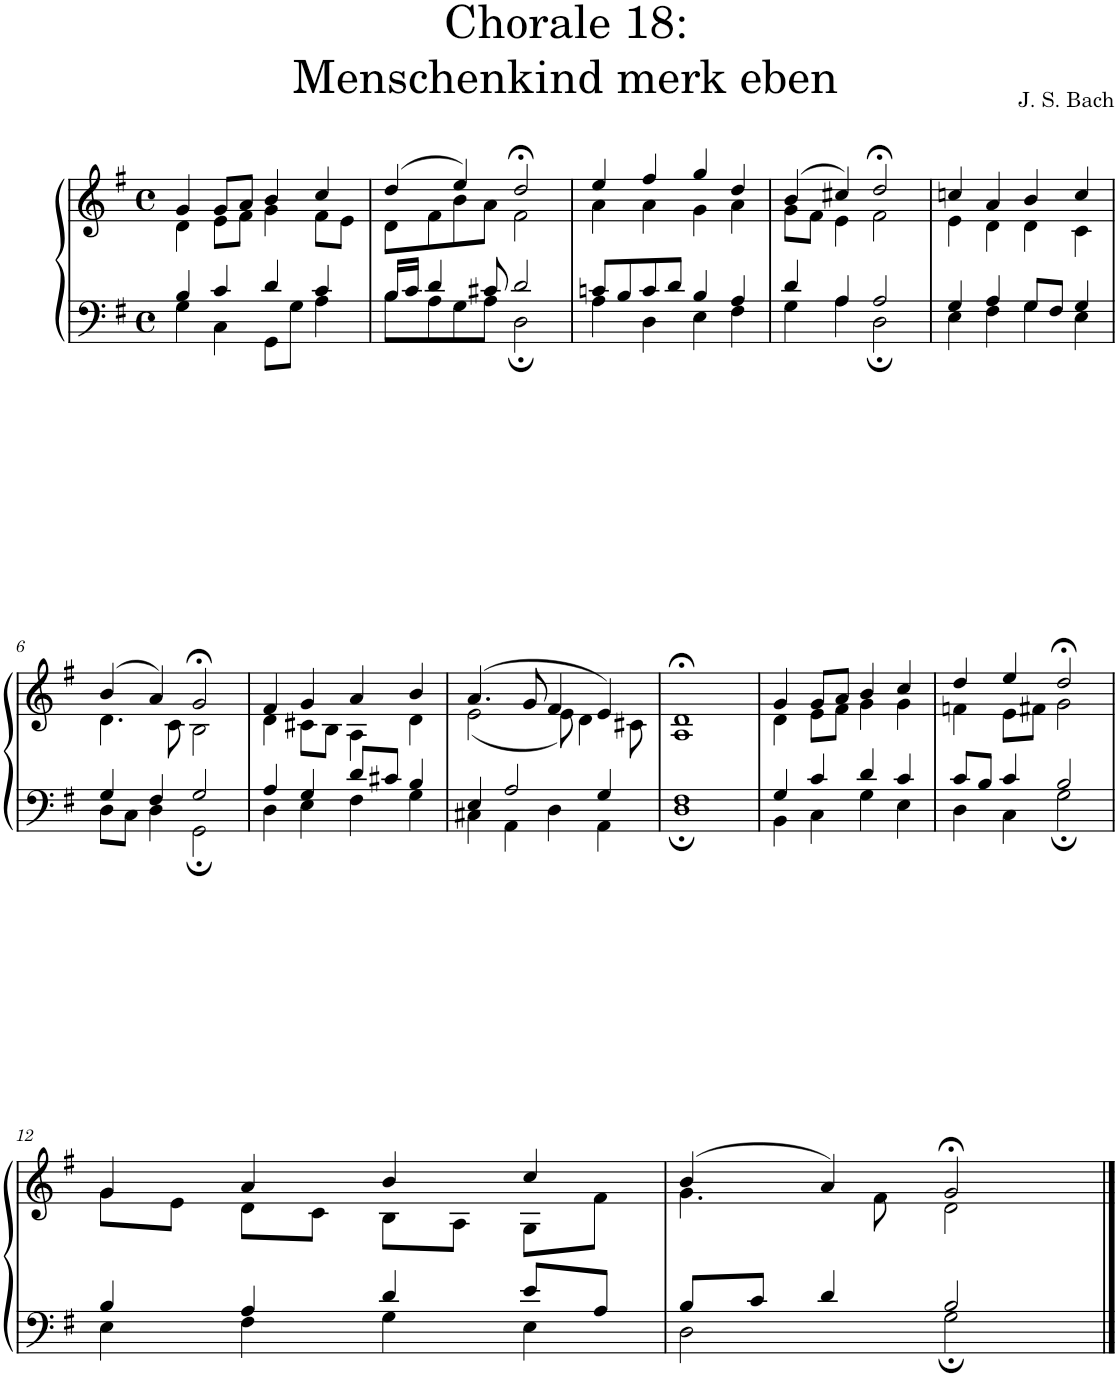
**kern	**kern
*part1	*part1
*staff2	*staff1
*I"S,A	*
*clefF4	*clefG2
*k[f#]	*k[f#]
*M4/4	*M4/4
*met(c)	*met(c)
=1	=1
*^	*^
4B/	4G\	4g/	4d\
4c/	4C\	8g/L	8e\L
.	.	8a/J	8f#\J
4d/	8GG\L	4b/	4g\
.	8G\J	.	.
4c/	4A\	4cc/	8f#\L
.	.	.	8e\J
=2	=2	=2	=2
16B/LL	8B\L	(>4dd/	8d\L
16c/JJ	.	.	.
4d/	8A\	.	8f#\
.	8G\	4ee/)	8b\
8c#X/	8A\J	.	8a\J
2d/	2D;\	2dd;</	2f#\
=3	=3	=3	=3
8cn/L	4A\	4ee/	4a\
8B/	.	.	.
8c/	4D\	4ff#/	4a\
8d/J	.	.	.
4B/	4E\	4gg/	4g\
4A/	4F#\	4dd/	4a\
=4	=4	=4	=4
4d/	4G\	(>4b/	8g\L
.	.	.	8f#\J
4A/	4A\	4cc#X/)	4e\
2A/	2D;\	2dd;</	2f#\
=5	=5	=5	=5
4G/	4E\	4ccn/	4e\
4A/	4F#\	4a/	4d\
8G/L	4G\	4b/	4d\
8F#/J	.	.	.
4G/	4E\	4cc/	4c\
!!LO:LB:g=z	!!
=6	=6	=6	=6
4G/	8D\L	(>4b/	4.d\
.	8C\J	.	.
4F#/	4D\	4a/)	.
.	.	.	8c\
2G/	2GG;\	2g;</	2B\
=7	=7	=7	=7
4A/	4D\	4f#/	4d\
4G/	4E\	4g/	8c#X\L
.	.	.	8B\J
8d/L	4F#\	4a/	4A\
8c#X/J	.	.	.
4B/	4G\	4b/	4d\
=8	=8	=8	=8
4E/	4C#X\	(>4.a/	(<2e\
2A/	4AA\	.	.
.	.	8g/	.
.	4D\	4f#/	8e\)
.	.	.	4d\
4G/	4AA\	4e/)	.
.	.	.	8c#X\
=9	=9	=9	=9
1F#	1D;	1d;<	1A
=10	=10	=10	=10
4G/	4BB\	4g/	4d\
4c/	4C\	8g/L	8e\L
.	.	8a/J	8f#\J
4d/	4G\	4b/	4g\
4c/	4E\	4cc/	4g\
=11	=11	=11	=11
8c/L	4D\	4dd/	4fn\
8B/J	.	.	.
4c/	4C\	4ee/	8e\L
.	.	.	8f#X\J
2B/	2G;\	2dd;</	2g\
!!LO:LB:g=z	!!
=12	=12	=12	=12
4B/	4E\	4g/	8g\L
.	.	.	8e\J
4A/	4F#\	4a/	8d\L
.	.	.	8c\J
4d/	4G\	4b/	8B\L
.	.	.	8A\J
8e/L	4E\	4cc/	8G\L
8A/J	.	.	8f#\J
=13	=13	=13	=13
8B/L	2D\	(>4b/	4.g\
8c/J	.	.	.
4d/	.	4a/)	.
.	.	.	8f#\
2B/	2G;\	2g;</	2d\
*v	*v	*	*
*	*v	*v
==	==
*-	*-
